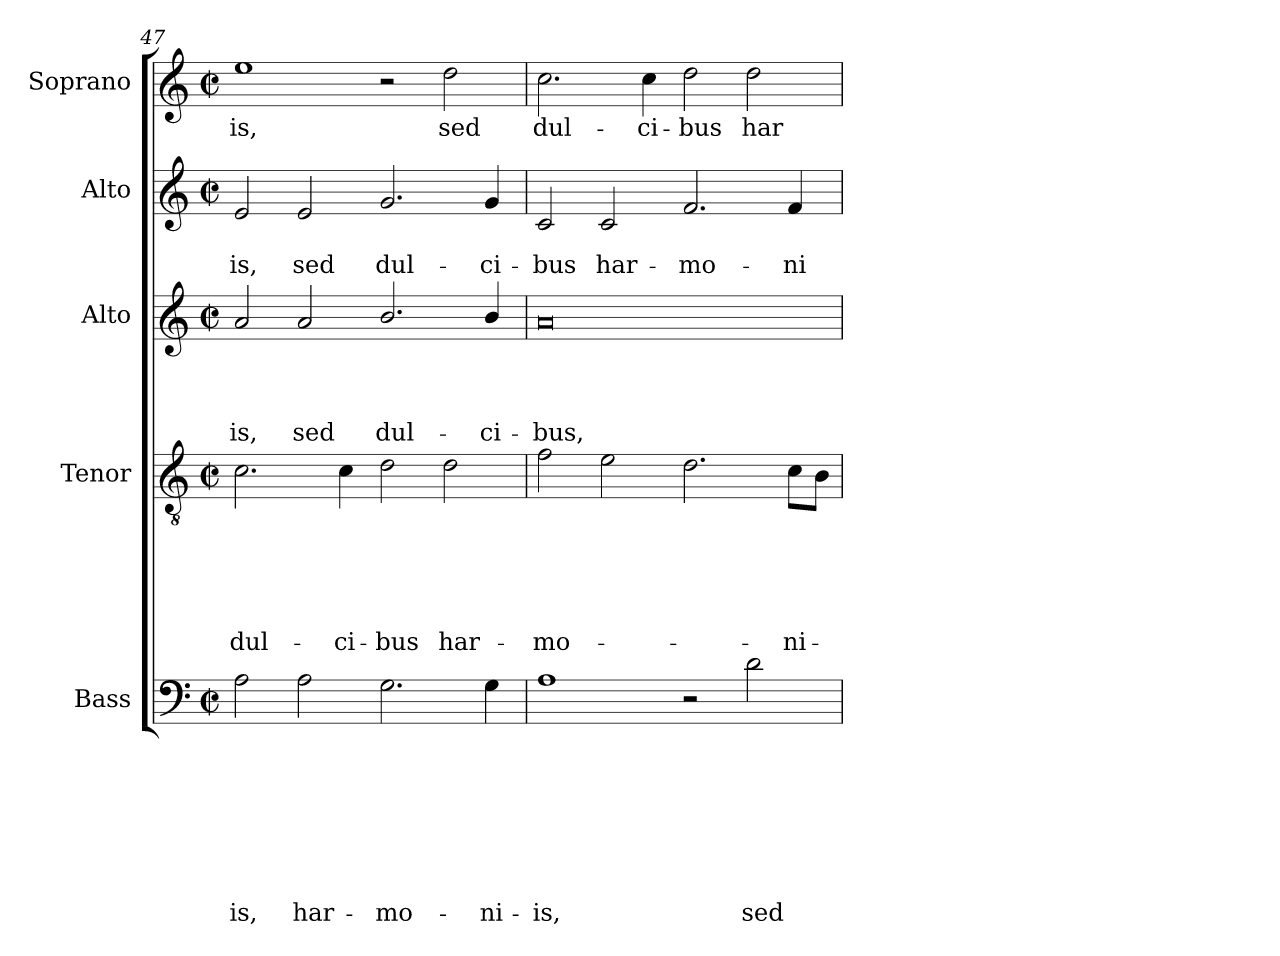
**kern	**text	**text	**text	**text	**text	**text	**text	**text	**kern	**text	**text	**text	**text	**text	**text	**kern	**text	**text	**text	**text	**kern	**text	**text	**kern	**text
*part5	*part5	*part5	*part5	*part5	*part5	*part5	*part5	*part5	*part4	*part4	*part4	*part4	*part4	*part4	*part4	*part3	*part3	*part3	*part3	*part3	*part2	*part2	*part2	*part1	*part1
*staff5	*staff5	*staff5	*staff5	*staff5	*staff5	*staff5	*staff5	*staff5	*staff4	*staff4	*staff4	*staff4	*staff4	*staff4	*staff4	*staff3	*staff3	*staff3	*staff3	*staff3	*staff2	*staff2	*staff2	*staff1	*staff1
*I"Bass	*	*	*	*	*	*	*	*	*I"Tenor	*	*	*	*	*	*	*I"Alto	*	*	*	*	*I"Alto	*	*	*I"Soprano	*
*I'B.	*	*	*	*	*	*	*	*	*I'T.	*	*	*	*	*	*	*I'A.	*	*	*	*	*I'A.	*	*	*I'S.	*
*clefF4	*	*	*	*	*	*	*	*	*clefGv2	*	*	*	*	*	*	*clefG2	*	*	*	*	*clefG2	*	*	*clefG2	*
*k[]	*	*	*	*	*	*	*	*	*k[]	*	*	*	*	*	*	*k[]	*	*	*	*	*k[]	*	*	*k[]	*
*C:	*	*	*	*	*	*	*	*	*C:	*	*	*	*	*	*	*C:	*	*	*	*	*C:	*	*	*C:	*
*M2/2	*	*	*	*	*	*	*	*	*M2/2	*	*	*	*	*	*	*M2/2	*	*	*	*	*M2/2	*	*	*M2/2	*
*met(c|)	*	*	*	*	*	*	*	*	*met(c|)	*	*	*	*	*	*	*met(c|)	*	*	*	*	*met(c|)	*	*	*met(c|)	*
=47	=47	=47	=47	=47	=47	=47	=47	=47	=47	=47	=47	=47	=47	=47	=47	=47	=47	=47	=47	=47	=47	=47	=47	=47	=47
!	!	!	!	!	!	!	!	!LO:LY:b	!	!	!	!	!	!	!LO:LY:b:rj	!	!	!	!	!LO:LY:b:rj	!	!	!LO:LY:b	!	!LO:LY:b:rj
2A\	.	.	.	.	.	.	.	-is,	2.c\	.	.	.	.	.	dul-	2a/	.	.	.	-is,	2e/	.	-is,	1ee	-is,
!	!	!	!	!	!	!	!	!LO:LY:b	!	!	!	!	!	!	!	!	!	!	!	!LO:LY:b:rj	!	!	!LO:LY:b	!	!
2A\	.	.	.	.	.	.	.	har-	.	.	.	.	.	.	.	2a/	.	.	.	sed	2e/	.	sed	.	.
!	!	!	!	!	!	!	!	!	!	!	!	!	!	!	!LO:LY:b:rj	!	!	!	!	!	!	!	!	!	!
.	.	.	.	.	.	.	.	.	4c\	.	.	.	.	.	-ci-	.	.	.	.	.	.	.	.	.	.
!	!	!	!	!	!	!	!	!LO:LY:b	!	!	!	!	!	!	!LO:LY:b:rj	!	!	!	!	!LO:LY:b:rj	!	!	!LO:LY:b	!	!
2.G\	.	.	.	.	.	.	.	-mo-	2d\	.	.	.	.	.	-bus	2.b/	.	.	.	dul-	2.g/	.	dul-	2r	.
!	!	!	!	!	!	!	!	!	!	!	!	!	!	!	!LO:LY:b:rj	!	!	!	!	!	!	!	!	!	!LO:LY:b:rj
.	.	.	.	.	.	.	.	.	2d\	.	.	.	.	.	har-	.	.	.	.	.	.	.	.	2dd\	sed
!	!	!	!	!	!	!	!	!LO:LY:b	!	!	!	!	!	!	!	!	!	!	!	!LO:LY:b:rj	!	!	!LO:LY:b	!	!
4G\	.	.	.	.	.	.	.	-ni-	.	.	.	.	.	.	.	4b/	.	.	.	-ci-	4g/	.	-ci-	.	.
=48	=48	=48	=48	=48	=48	=48	=48	=48	=48	=48	=48	=48	=48	=48	=48	=48	=48	=48	=48	=48	=48	=48	=48	=48	=48
!	!	!	!	!	!	!	!	!LO:LY:b	!	!	!	!	!	!	!LO:LY:b:rj	!	!	!	!	!LO:LY:b:rj	!	!	!LO:LY:b	!	!LO:LY:b:rj
1A	.	.	.	.	.	.	.	-is,	2f\	.	.	.	.	.	-mo-	0a	.	.	.	-bus,	2c/	.	-bus	2.cc\	dul-
!	!	!	!	!	!	!	!	!	!	!	!	!	!	!	!	!	!	!	!	!	!	!	!LO:LY:b	!	!
.	.	.	.	.	.	.	.	.	2e\	.	.	.	.	.	.	.	.	.	.	.	2c/	.	har-	.	.
!	!	!	!	!	!	!	!	!	!	!	!	!	!	!	!	!	!	!	!	!	!	!	!	!	!LO:LY:b:rj
.	.	.	.	.	.	.	.	.	.	.	.	.	.	.	.	.	.	.	.	.	.	.	.	4cc\	-ci-
!	!	!	!	!	!	!	!	!	!	!	!	!	!	!	!	!	!	!	!	!	!	!	!LO:LY:b	!	!LO:LY:b:rj
2r	.	.	.	.	.	.	.	.	2.d\	.	.	.	.	.	.	.	.	.	.	.	2.f/	.	-mo-	2dd\	-bus
!	!	!	!	!	!	!	!	!LO:LY:b	!	!	!	!	!	!	!	!	!	!	!	!	!	!	!	!	!LO:LY:b:rj
2d\	.	.	.	.	.	.	.	sed	.	.	.	.	.	.	.	.	.	.	.	.	.	.	.	2dd\	har-
!	!	!	!	!	!	!	!	!	!	!	!	!	!	!	!LO:LY:b:rj	!	!	!	!	!	!	!	!LO:LY:b	!	!
.	.	.	.	.	.	.	.	.	8c\L	.	.	.	.	.	-ni-	.	.	.	.	.	4f/	.	-ni-	.	.
.	.	.	.	.	.	.	.	.	8B\J	.	.	.	.	.	.	.	.	.	.	.	.	.	.	.	.
=	=	=	=	=	=	=	=	=	=	=	=	=	=	=	=	=	=	=	=	=	=	=	=	=	=
*-	*-	*-	*-	*-	*-	*-	*-	*-	*-	*-	*-	*-	*-	*-	*-	*-	*-	*-	*-	*-	*-	*-	*-	*-	*-
